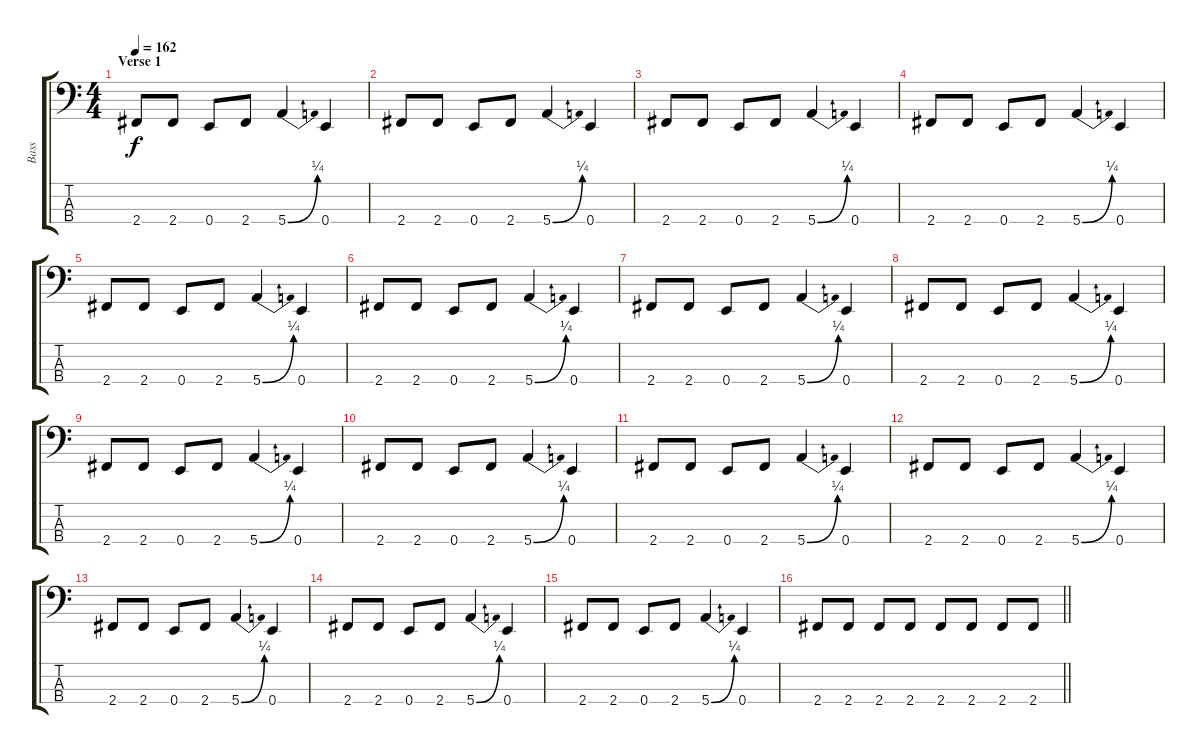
\track ("Bass" "Bass") {instrument electricbasspick}
\staff {score tabs}
\tuning (G2 D2 A1 E1) {hide}
\ts (4 4)
\section ("" "Verse 1")
\tempo 162
\clef f4
\ks c
2.4.8{dy f} 2.4.8 0.4.8 2.4.8 5.4{be (bend 0 0 60 1)}.4 0.4.4 |
2.4.8 2.4.8 0.4.8 2.4.8 5.4{be (bend 0 0 60 1)}.4 0.4.4 |
2.4.8 2.4.8 0.4.8 2.4.8 5.4{be (bend 0 0 60 1)}.4 0.4.4 |
2.4.8 2.4.8 0.4.8 2.4.8 5.4{be (bend 0 0 60 1)}.4 0.4.4 |
2.4.8 2.4.8 0.4.8 2.4.8 5.4{be (bend 0 0 60 1)}.4 0.4.4 |
2.4.8 2.4.8 0.4.8 2.4.8 5.4{be (bend 0 0 60 1)}.4 0.4.4 |
2.4.8 2.4.8 0.4.8 2.4.8 5.4{be (bend 0 0 60 1)}.4 0.4.4 |
2.4.8 2.4.8 0.4.8 2.4.8 5.4{be (bend 0 0 60 1)}.4 0.4.4 |
2.4.8 2.4.8 0.4.8 2.4.8 5.4{be (bend 0 0 60 1)}.4 0.4.4 |
2.4.8 2.4.8 0.4.8 2.4.8 5.4{be (bend 0 0 60 1)}.4 0.4.4 |
2.4.8 2.4.8 0.4.8 2.4.8 5.4{be (bend 0 0 60 1)}.4 0.4.4 |
2.4.8 2.4.8 0.4.8 2.4.8 5.4{be (bend 0 0 60 1)}.4 0.4.4 |
2.4.8 2.4.8 0.4.8 2.4.8 5.4{be (bend 0 0 60 1)}.4 0.4.4 |
2.4.8 2.4.8 0.4.8 2.4.8 5.4{be (bend 0 0 60 1)}.4 0.4.4 |
2.4.8 2.4.8 0.4.8 2.4.8 5.4{be (bend 0 0 60 1)}.4 0.4.4 |
\barLineRight lightlight
2.4.8 2.4.8 2.4.8 2.4.8 2.4.8 2.4.8 2.4.8 2.4.8
